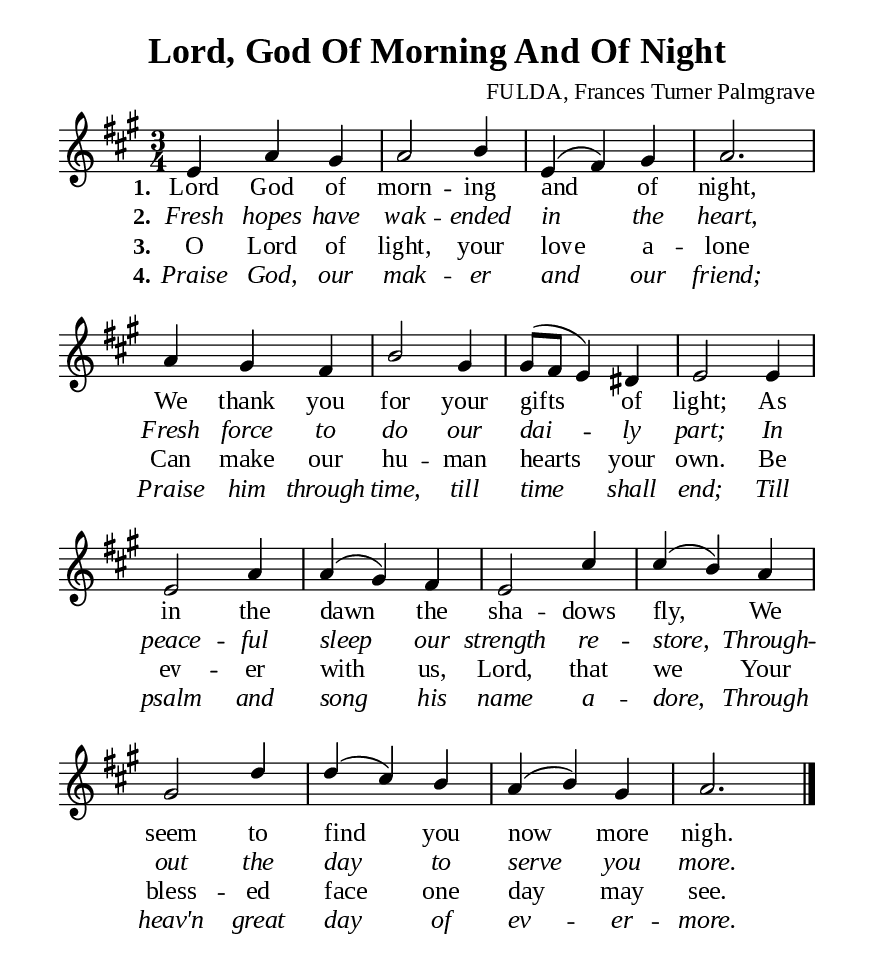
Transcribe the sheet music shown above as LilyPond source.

\version "2.18.2"

\header {
  title = "Lord, God Of Morning And Of Night"
  composer = "FULDA, Frances Turner Palmgrave"
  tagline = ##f
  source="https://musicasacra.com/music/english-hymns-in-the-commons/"
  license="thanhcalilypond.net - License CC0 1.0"
}

global= {
  \key a \major
  \time 3/4
  \override Score.BarNumber.break-visibility = ##(#f #f #f)
  \override Lyrics.LyricSpace.minimum-distance = #3.0
}

\paper {
  #(set-paper-size "a5")
  top-margin = 10\mm
  bottom-margin = 5\mm
  left-margin = 10\mm
  right-margin = 10\mm
  indent = #0
  #(define fonts
	 (make-pango-font-tree "Liberation Serif"
	 		       "Liberation Serif"
			       "Liberation Serif"
			       (/ 20 20)))
  system-system-spacing = #'((basic-distance . 3) (padding . 3))
}

printItalic = \with {
  \override LyricText.font-shape = #'italic
}

% Verse music
musicVerseSoprano = \relative c' {
  %{	01	%} e4 a gis |
  %{	02	%} a2 b4 |
  %{	03	%} e, (fis) gis |
  %{	04	%} a2. |
  %{	05	%} a4 gis fis |
  %{	06	%} b2 gis4 |
  %{	07	%} gis8 (fis e4) dis |
  %{	08	%} e2 e4 |
  %{	09	%} e2 a4 |
  %{	10	%} a (gis) fis |
  %{	11	%} e2 cis'4 |
  %{	12	%} cis (b) a |
  %{	13	%} gis2 d'4 |
  %{	14	%} d (cis) b |
  %{	15	%} a (b) gis |
  %{	16	%} a2. \bar "|."
}

% Verse lyrics
verseOne = \lyricmode {
  \set stanza = #"1."
  Lord God of morn -- ing and of night,
  We thank you for your gifts of light;
  As in the dawn the sha -- dows fly,
  We seem to find you now more nigh.
}

verseTwo = \lyricmode {
  \set stanza = #"2."
  Fresh hopes have wak -- ended in the heart,
  Fresh force to do our dai -- ly part;
  In peace -- ful sleep our strength re -- store,
  Through -- out the day to serve you more.
}

verseThree = \lyricmode {
  \set stanza = #"3."
  O Lord of light, your love a -- lone
  Can make our hu -- man hearts your own.
  Be ev -- er with us, Lord, that we
  Your bless -- ed face one day may see.
}

verseFour = \lyricmode {
  \set stanza = #"4."
  Praise God, our mak -- er and our friend;
  Praise him through time, till time shall end;
  Till psalm and song his name a -- dore,
  Through heav'n great day of ev -- er -- more.
}

% Layout
\score {
    \new ChoirStaff <<
      \new Staff <<
        \clef "treble"
        \new Voice = "sopranos" { \global \stemUp \slurUp \musicVerseSoprano }
      >>
      \new Lyrics \lyricsto sopranos \verseOne
      \new Lyrics \printItalic \lyricsto sopranos \verseTwo
      \new Lyrics \lyricsto sopranos \verseThree
      \new Lyrics \printItalic \lyricsto sopranos \verseFour
    >>
}
